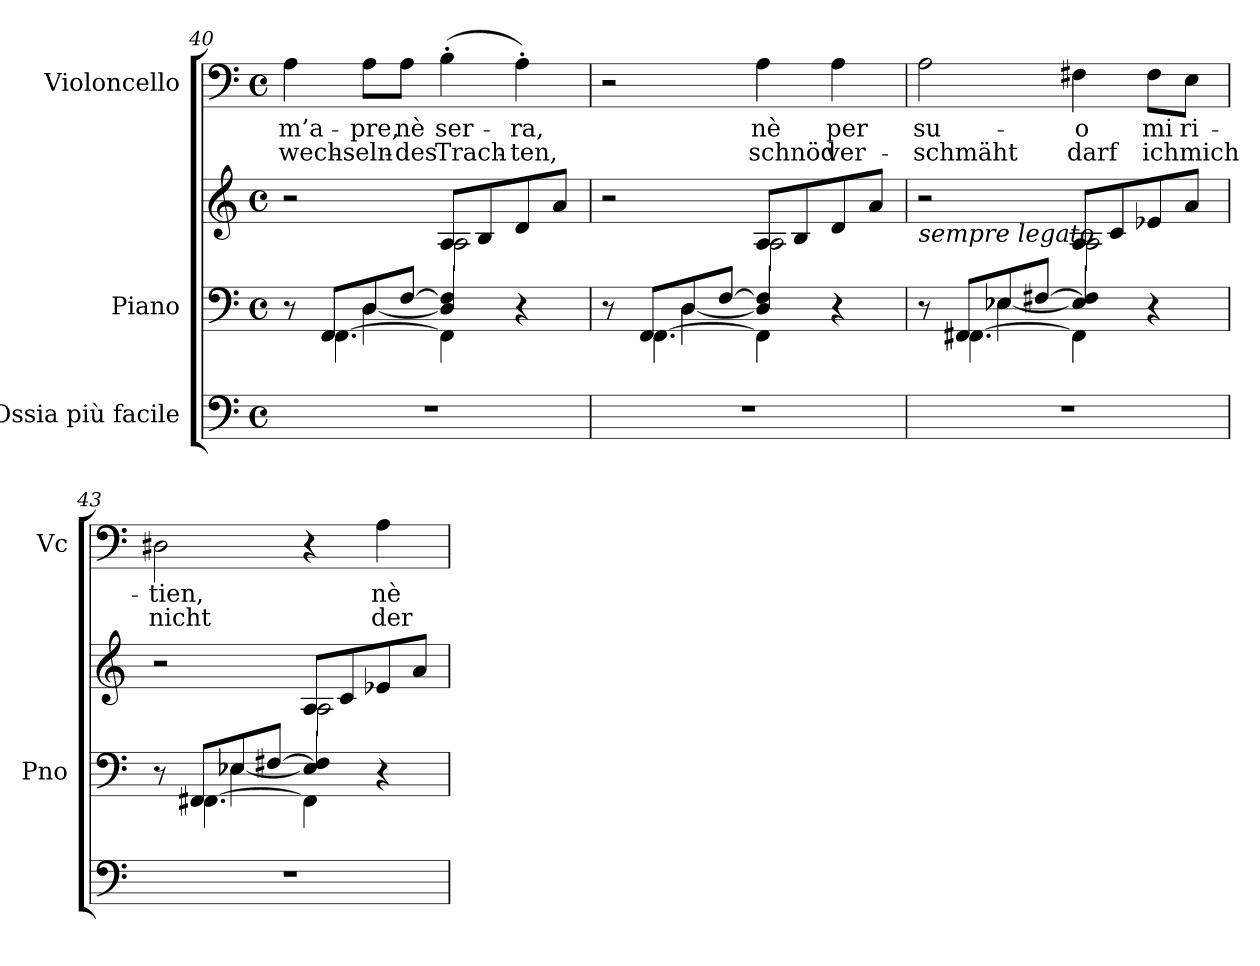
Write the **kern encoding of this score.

**kern	**kern	**kern	**kern	**text	**text
*part3	*part2	*part2	*part1	*part1	*part1
*staff4	*staff3	*staff2	*staff1	*staff1	*staff1
*I"Ossia più facile	*I"Piano	*	*I"Violoncello	*	*
*	*I'Pno	*	*I'Vc	*	*
*clefF4	*clefF4	*clefG2	*clefF4	*	*
*k[]	*k[]	*k[]	*k[]	*	*
*M4/4	*M4/4	*M4/4	*M4/4	*	*
*met(c)	*met(c)	*met(c)	*met(c)	*	*
=40	=40	=40	=40	=40	=40
*	*^	*^	*	*	*
*	*	*^	*	*	*	*	*
!	!	!	!	!	!	!	!LO:LY:b	!LO:LY:b
1r	8r	4ryy	8ryy	2r	2ryy	4A\	m’a-	wech-
.	(8FF/L	.	[4.FF\	.	.	.	.	.
!	!	!	!	!	!	!	!LO:LY:b	!LO:LY:b
.	8D/	[4D\	.	.	.	8A\L	-pre,	-seln-
!	!	!	!	!	!	!	!LO:LY:b	!LO:LY:b
.	[8F/J	.	.	.	.	8A\J	nè	-des
!	!	!	!	!	!	!	!LO:LY:b	!LO:LY:b
.	4D/] 4F/]	4FF\]	2ryy	8A/L	2A\	(4B'\	ser-	Trach-
.	.	.	.	8B/	.	.	.	.
!	!	!	!	!	!	!	!LO:LY:b	!LO:LY:b
.	4r	4ryy	.	8d/	.	4A'\)	-ra,	-ten,
.	.	.	.	8a/J	.	.	.	.
=41	=41	=41	=41	=41	=41	=41	=41	=41
1r	8r	4ryy	8ryy	2r	2ryy	2r	.	.
.	(8FF/L	.	[4.FF\	.	.	.	.	.
.	8D/	[4D\	.	.	.	.	.	.
.	[8F/J	.	.	.	.	.	.	.
!	!	!	!	!	!	!	!LO:LY:b	!LO:LY:b
.	4D/] 4F/]	4FF\]	2ryy	8A/L	2A\	4A\	nè	schnöd
.	.	.	.	8B/	.	.	.	.
!	!	!	!	!	!	!	!LO:LY:b	!LO:LY:b
.	4r	4ryy	.	8d/	.	4A\	per	ver-
.	.	.	.	8a/J)	.	.	.	.
!!LO:LB:g=z
=42	=42	=42	=42	=42	=42	=42	=42	=42
!	!	!	!	!LO:TX:b:i:t=sempre legato	!	!	!	!
!	!	!	!	!	!	!	!LO:LY:b	!LO:LY:b
1r	8r	4ryy	8ryy	2r	2ryy	2A\	su-	-schmäht
.	(8FF#X/L	.	[4.FF#\	.	.	.	.	.
.	8E-X/	[4E-\	.	.	.	.	.	.
.	[8F#X/J	.	.	.	.	.	.	.
!	!	!	!	!	!	!	!LO:LY:b	!LO:LY:b
.	4E-/] 4F#/]	4FF#\]	2ryy	8A/L	2A\	4F#X\	-o	darf
.	.	.	.	8c/	.	.	.	.
!	!	!	!	!	!	!	!LO:LY:b	!LO:LY:b
.	4r	4ryy	.	8e-X/	.	8F#\L	mi	ich
!	!	!	!	!	!	!	!LO:LY:b	!LO:LY:b
.	.	.	.	8a/J)	.	8E\J	ri-	mich
=43	=43	=43	=43	=43	=43	=43	=43	=43
!	!	!	!	!	!	!	!LO:LY:b	!LO:LY:b
1r	8r	4ryy	8ryy	2r	2ryy	2D#X\	-tien,	nicht
.	8FF#X/L	.	[4.FF#\	.	.	.	.	.
.	8E-X/	[4E-\	.	.	.	.	.	.
.	[8F#X/J	.	.	.	.	.	.	.
.	4E-/] 4F#/]	4FF#\]	2ryy	8A/L	2A\	4r	.	.
.	.	.	.	8c/	.	.	.	.
!	!	!	!	!	!	!	!LO:LY:b	!LO:LY:b
.	4r	4ryy	.	8e-X/	.	4A\	nè	der
.	.	.	.	8a/J)	.	.	.	.
*	*v	*v	*v	*	*	*	*	*
*	*	*v	*v	*	*	*
=	=	=	=	=	=
*-	*-	*-	*-	*-	*-
